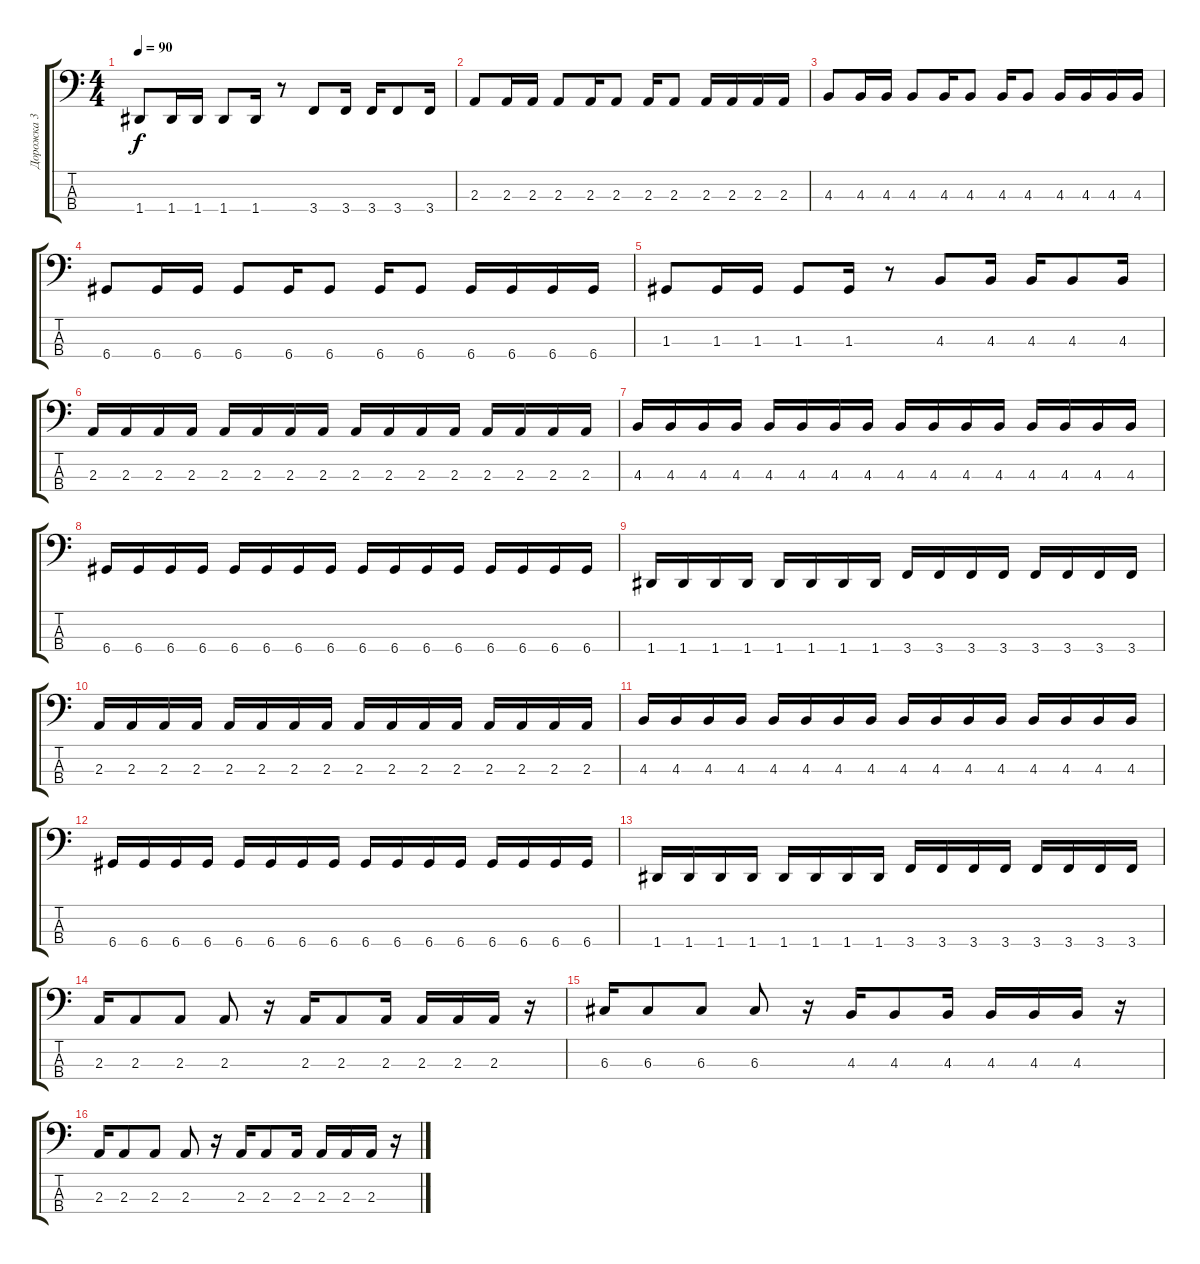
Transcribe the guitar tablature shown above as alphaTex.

\track ("Дорожка 3" "Дорожка 3") {instrument electricbassfinger}
\staff {score tabs}
\tuning (F2 C2 G1 D1) {hide}
\ts (4 4)
\tempo 90
\clef f4
\ks c
1.4.8{dy f} 1.4.16 1.4.16 1.4.8 1.4.16 r.8 3.4.8 3.4.16 3.4.16 3.4.8 3.4.16 |
2.3.8 2.3.16 2.3.16 2.3.8 2.3.16 2.3.8 2.3.16 2.3.8 2.3.16 2.3.16 2.3.16 2.3.16 |
4.3.8 4.3.16 4.3.16 4.3.8 4.3.16 4.3.8 4.3.16 4.3.8 4.3.16 4.3.16 4.3.16 4.3.16 |
6.4.8 6.4.16 6.4.16 6.4.8 6.4.16 6.4.8 6.4.16 6.4.8 6.4.16 6.4.16 6.4.16 6.4.16 |
1.3.8 1.3.16 1.3.16 1.3.8 1.3.16 r.8 4.3.8 4.3.16 4.3.16 4.3.8 4.3.16 |
2.3.16 2.3.16 2.3.16 2.3.16 2.3.16 2.3.16 2.3.16 2.3.16 2.3.16 2.3.16 2.3.16 2.3.16 2.3.16 2.3.16 2.3.16 2.3.16 |
4.3.16 4.3.16 4.3.16 4.3.16 4.3.16 4.3.16 4.3.16 4.3.16 4.3.16 4.3.16 4.3.16 4.3.16 4.3.16 4.3.16 4.3.16 4.3.16 |
6.4.16 6.4.16 6.4.16 6.4.16 6.4.16 6.4.16 6.4.16 6.4.16 6.4.16 6.4.16 6.4.16 6.4.16 6.4.16 6.4.16 6.4.16 6.4.16 |
1.4.16 1.4.16 1.4.16 1.4.16 1.4.16 1.4.16 1.4.16 1.4.16 3.4.16 3.4.16 3.4.16 3.4.16 3.4.16 3.4.16 3.4.16 3.4.16 |
2.3.16 2.3.16 2.3.16 2.3.16 2.3.16 2.3.16 2.3.16 2.3.16 2.3.16 2.3.16 2.3.16 2.3.16 2.3.16 2.3.16 2.3.16 2.3.16 |
4.3.16 4.3.16 4.3.16 4.3.16 4.3.16 4.3.16 4.3.16 4.3.16 4.3.16 4.3.16 4.3.16 4.3.16 4.3.16 4.3.16 4.3.16 4.3.16 |
6.4.16 6.4.16 6.4.16 6.4.16 6.4.16 6.4.16 6.4.16 6.4.16 6.4.16 6.4.16 6.4.16 6.4.16 6.4.16 6.4.16 6.4.16 6.4.16 |
1.4.16 1.4.16 1.4.16 1.4.16 1.4.16 1.4.16 1.4.16 1.4.16 3.4.16 3.4.16 3.4.16 3.4.16 3.4.16 3.4.16 3.4.16 3.4.16 |
2.3.16 2.3.8 2.3.8 2.3.8 r.16 2.3.16 2.3.8 2.3.16 2.3.16 2.3.16 2.3.16 r.16 |
6.3.16 6.3.8 6.3.8 6.3.8 r.16 4.3.16 4.3.8 4.3.16 4.3.16 4.3.16 4.3.16 r.16 |
2.3.16 2.3.8 2.3.8 2.3.8 r.16 2.3.16 2.3.8 2.3.16 2.3.16 2.3.16 2.3.16 r.16
